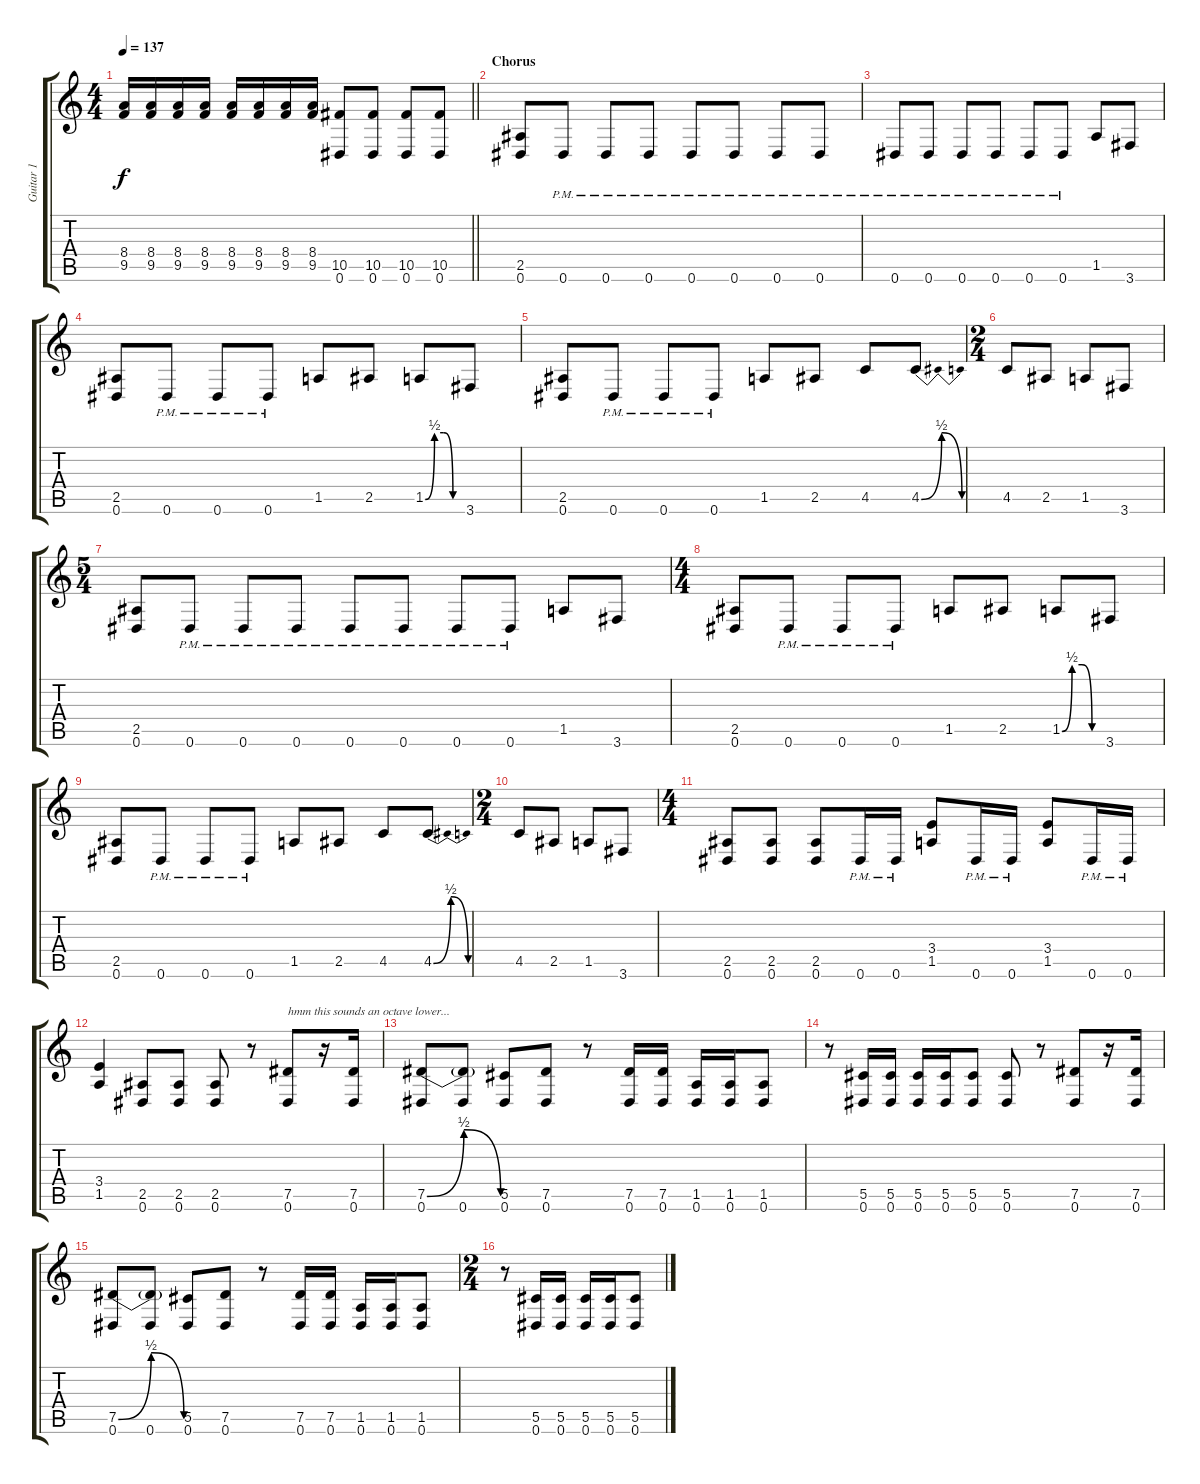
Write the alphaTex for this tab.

\track ("Guitar 1" "Guitar 1") {instrument distortionguitar}
\staff {score tabs}
\tuning (Eb4 Bb3 Gb3 Db3 Ab2 Eb2) {hide}
\ts (4 4)
\tempo 137
\clef g2
\barLineRight lightlight
\ks c
(8.4 9.5).16{dy f} (8.4 9.5).16 (8.4 9.5).16 (8.4 9.5).16 (8.4 9.5).16 (8.4 9.5).16 (8.4 9.5).16 (8.4 9.5).16 (10.5 0.6).8 (10.5 0.6).8 (10.5 0.6).8 (10.5 0.6).8 |
\section ("" "Chorus")
(2.5 0.6).8 0.6{pm}.8 0.6{pm}.8 0.6{pm}.8 0.6{pm}.8 0.6{pm}.8 0.6{pm}.8 0.6{pm}.8 |
0.6{pm}.8 0.6{pm}.8 0.6{pm}.8 0.6{pm}.8 0.6{pm}.8 0.6{pm}.8 1.5.8 3.6.8 |
(2.5 0.6).8 0.6{pm}.8 0.6{pm}.8 0.6{pm}.8 1.5.8 2.5.8 1.5{be (custom 0 0 15 2 30 2 45 0 60 0)}.8 3.6.8 |
(2.5 0.6).8 0.6{pm}.8 0.6{pm}.8 0.6{pm}.8 1.5.8 2.5.8 4.5.8 4.5{be (bendrelease 0 0 15 2 30 2 60 0)}.8 |
\ts (2 4)
4.5.8 2.5.8 1.5.8 3.6.8 |
\ts (5 4)
(2.5 0.6).8 0.6{pm}.8 0.6{pm}.8 0.6{pm}.8 0.6{pm}.8 0.6{pm}.8 0.6{pm}.8 0.6{pm}.8 1.5.8 3.6.8 |
\ts (4 4)
(2.5 0.6).8 0.6{pm}.8 0.6{pm}.8 0.6{pm}.8 1.5.8 2.5.8 1.5{be (custom 0 0 15 2 30 2 45 0 60 0)}.8 3.6.8 |
(2.5 0.6).8 0.6{pm}.8 0.6{pm}.8 0.6{pm}.8 1.5.8 2.5.8 4.5.8 4.5{be (bendrelease 0 0 15 2 30 2 60 0)}.8 |
\ts (2 4)
4.5.8 2.5.8 1.5.8 3.6.8 |
\ts (4 4)
(2.5 0.6).8 (2.5 0.6).8 (2.5 0.6).8 0.6{pm}.16 0.6{pm}.16 (3.4 1.5).8 0.6{pm}.16 0.6{pm}.16 (3.4 1.5).8 0.6{pm}.16 0.6{pm}.16 |
(3.4 1.5).4 (2.5 0.6).8 (2.5 0.6).8 (2.5 0.6).8 r.8 (7.5 0.6).8{txt "hmm this sounds an octave lower..."} r.16 (7.5 0.6).16 |
(7.5{be (bendrelease 0 0 15 2 30 2 60 0)} 0.6).8 (7.5{t} 0.6).8 (5.5 0.6).8 (7.5 0.6).8 r.8 (7.5 0.6).16 (7.5 0.6).16 (1.5 0.6).16 (1.5 0.6).16 (1.5 0.6).8 |
r.8 (5.5 0.6).16 (5.5 0.6).16 (5.5 0.6).16 (5.5 0.6).16 (5.5 0.6).8 (5.5 0.6).8 r.8 (7.5 0.6).8 r.16 (7.5 0.6).16 |
(7.5{be (bendrelease 0 0 15 2 30 2 60 0)} 0.6).8 (7.5{t} 0.6).8 (5.5 0.6).8 (7.5 0.6).8 r.8 (7.5 0.6).16 (7.5 0.6).16 (1.5 0.6).16 (1.5 0.6).16 (1.5 0.6).8 |
\ts (2 4)
r.8 (5.5 0.6).16 (5.5 0.6).16 (5.5 0.6).16 (5.5 0.6).16 (5.5 0.6).8
